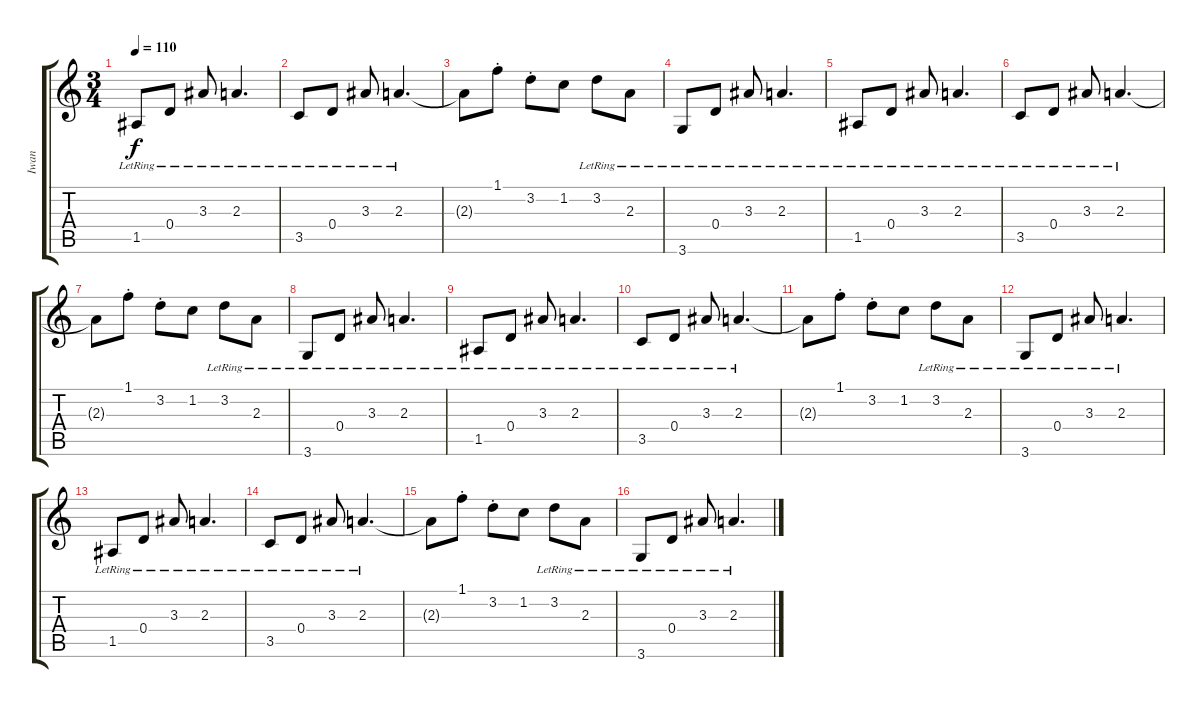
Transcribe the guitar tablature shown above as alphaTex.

\track ("Iwan" "Iwan") {instrument overdrivenguitar}
\staff {score tabs}
\tuning (E4 B3 G3 D3 A2 E2) {hide}
\ts (3 4)
\tempo 110
\clef g2
\ks c
1.5{lr}.8{dy f} 0.4{lr}.8 3.3{lr}.8 2.3{lr}.4{d} |
3.5{lr}.8 0.4{lr}.8 3.3{lr}.8 2.3{lr}.4{d} |
2.3{t}.8 1.1{st}.8 3.2{st}.8 1.2.8 3.2{lr}.8 2.3{lr}.8 |
3.6{lr}.8 0.4{lr}.8 3.3{lr}.8 2.3{lr}.4{d} |
1.5{lr}.8 0.4{lr}.8 3.3{lr}.8 2.3{lr}.4{d} |
3.5{lr}.8 0.4{lr}.8 3.3{lr}.8 2.3{lr}.4{d} |
2.3{t}.8 1.1{st}.8 3.2{st}.8 1.2.8 3.2{lr}.8 2.3{lr}.8 |
3.6{lr}.8 0.4{lr}.8 3.3{lr}.8 2.3{lr}.4{d} |
1.5{lr}.8 0.4{lr}.8 3.3{lr}.8 2.3{lr}.4{d} |
3.5{lr}.8 0.4{lr}.8 3.3{lr}.8 2.3{lr}.4{d} |
2.3{t}.8 1.1{st}.8 3.2{st}.8 1.2.8 3.2{lr}.8 2.3{lr}.8 |
3.6{lr}.8 0.4{lr}.8 3.3{lr}.8 2.3{lr}.4{d} |
1.5{lr}.8 0.4{lr}.8 3.3{lr}.8 2.3{lr}.4{d} |
3.5{lr}.8 0.4{lr}.8 3.3{lr}.8 2.3{lr}.4{d} |
2.3{t}.8 1.1{st}.8 3.2{st}.8 1.2.8 3.2{lr}.8 2.3{lr}.8 |
3.6{lr}.8 0.4{lr}.8 3.3{lr}.8 2.3{lr}.4{d}
